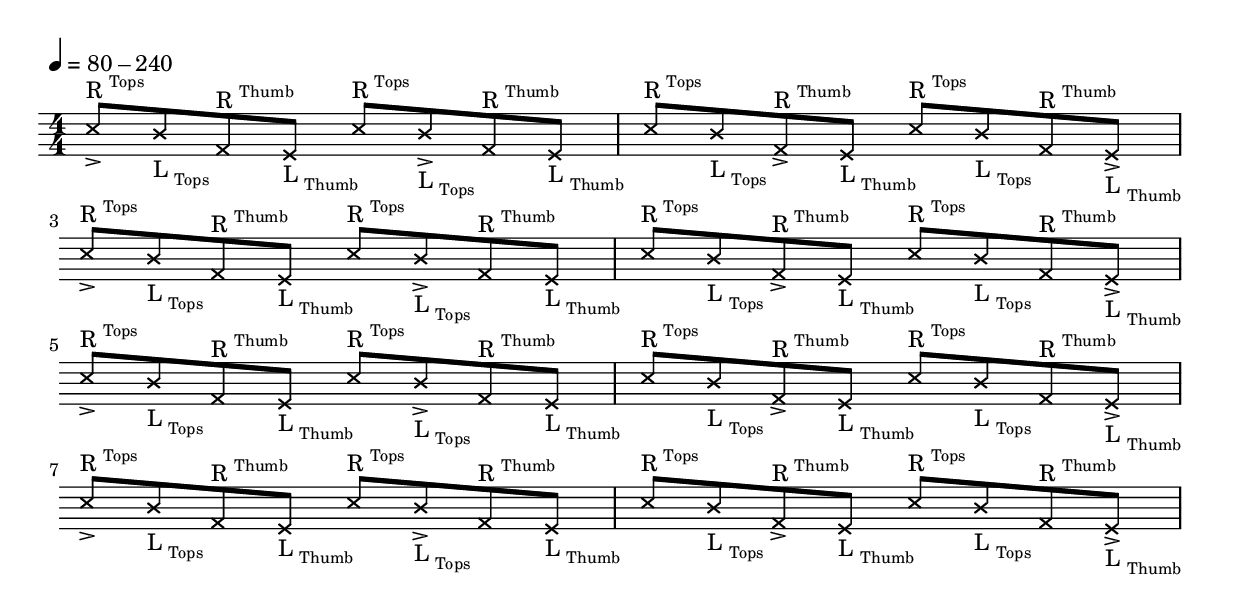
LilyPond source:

\version "2.24.1"
\include "../../global.ly"

\layout {
  indent = -3.5
}

\relative {
  \defaultScoreSettings
  \tempo 4 = 80 - 240
  \time 4/4

  \rimNote

  \repeat unfold 4 {
    c''8^\RTopsTop-> b_\LTopsBtm   f^\RThumbTop   e_\LThumbBtm   
     c'8^\RTopsTop   b_\LTopsBtm-> f^\RThumbTop   e_\LThumbBtm   
     c'8^\RTopsTop   b_\LTopsBtm   f^\RThumbTop-> e_\LThumbBtm   
     c'8^\RTopsTop   b_\LTopsBtm   f^\RThumbTop   e_\LThumbBtm-> 
    \break
  }

  \resetNoteHead
}